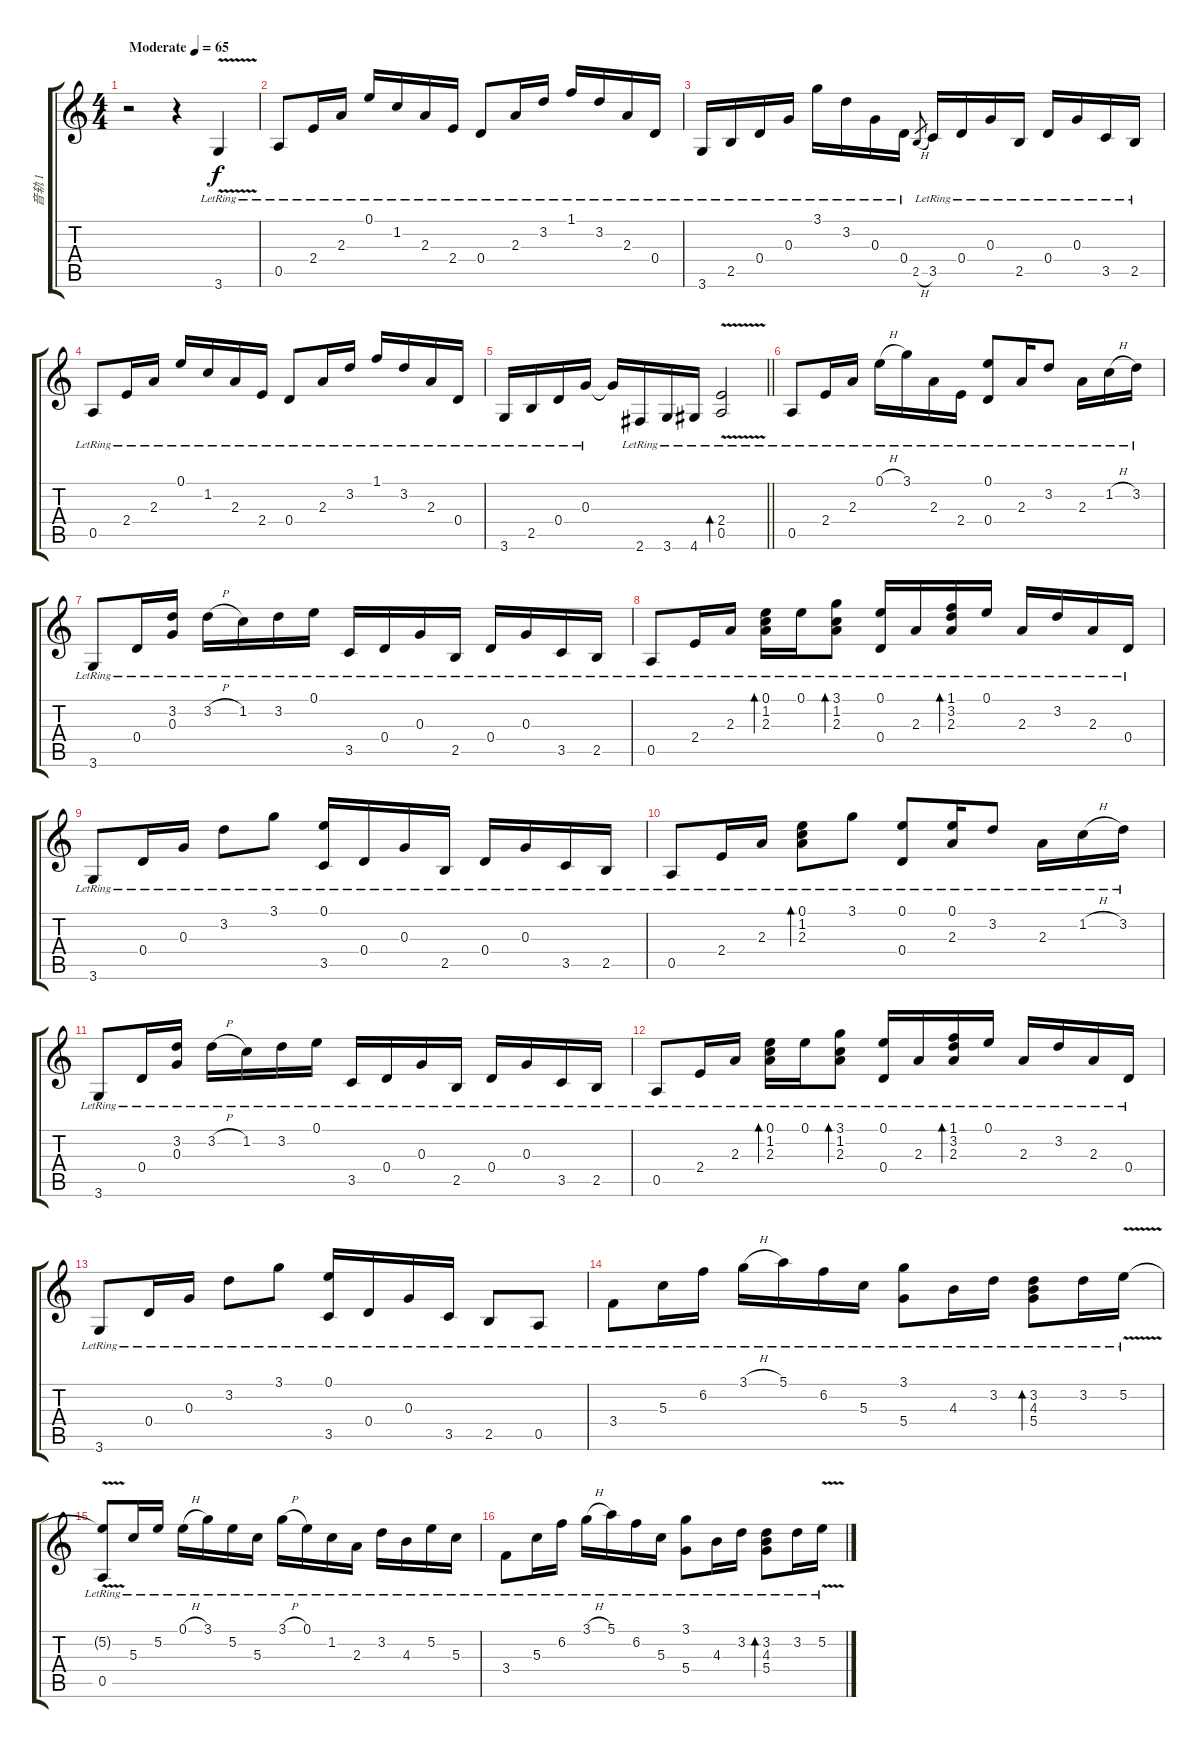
\track ("音轨 1" "音轨 1") {instrument acousticguitarsteel}
\staff {score tabs}
\tuning (E4 B3 G3 D3 A2 E2) {hide}
\ts (4 4)
\tempo (65 "Moderate")
\clef g2
\ks aminor
r.2{dy f instrument acousticguitarsteel} r.4 3.6{v lr}.4 |
0.5{lr}.8 2.4{lr}.16 2.3{lr}.16 0.1{lr}.16 1.2{lr}.16 2.3{lr}.16 2.4{lr}.16 0.4{lr}.8 2.3{lr}.16 3.2{lr}.16 1.1{lr}.16 3.2{lr}.16 2.3{lr}.16 0.4{lr}.16 |
3.6{lr}.16{txt ""} 2.5{lr}.16 0.4{lr}.16 0.3{lr}.16 3.1{lr}.16 3.2{lr}.16 0.3{lr}.16 0.4{lr}.16 2.5{h}.8{gr} 3.5{lr}.16 0.4{lr}.16 0.3{lr}.16 2.5{lr}.16 0.4{lr}.16 0.3{lr}.16 3.5{lr}.16 2.5{lr}.16 |
0.5{lr}.8 2.4{lr}.16 2.3{lr}.16 0.1{lr}.16 1.2{lr}.16 2.3{lr}.16 2.4{lr}.16 0.4{lr}.8 2.3{lr}.16 3.2{lr}.16 1.1{lr}.16 3.2{lr}.16 2.3{lr}.16 0.4{lr}.16 |
\barLineRight lightlight
3.6{lr}.16 2.5{lr}.16 0.4{lr}.16 0.3{lr}.16 0.3{t}.16 2.6{lr}.16 3.6{lr}.16 4.6{lr}.16 (2.4{v lr} 0.5{lr}).2{bd 60} |
0.5{lr}.8 2.4{lr}.16 2.3{lr}.16 0.1{h lr}.16 3.1{lr}.16 2.3{lr}.16 2.4{lr}.16 (0.1{lr} 0.4{lr}).8 2.3{lr}.16 3.2{lr}.8 2.3{lr}.16 1.2{h lr}.16 3.2{lr}.16 |
3.6{lr}.8 0.4{lr}.16 (3.2{lr} 0.3{lr}).16 3.2{h lr}.16 1.2{lr}.16 3.2{lr}.16 0.1{lr}.16 3.5{lr}.16 0.4{lr}.16 0.3{lr}.16 2.5{lr}.16 0.4{lr}.16 0.3{lr}.16 3.5{lr}.16 2.5{lr}.16 |
0.5{lr}.8 2.4{lr}.16 2.3{lr}.16 (0.1{lr} 1.2{lr} 2.3{lr}).16{bd 60} 0.1{lr}.16 (3.1{lr} 1.2{lr} 2.3{lr}).8{bd 60} (0.1{lr} 0.4{lr}).16 2.3{lr}.16 (1.1{lr} 3.2{lr} 2.3{lr}).16{bd 60} 0.1{lr}.16 2.3{lr}.16 3.2{lr}.16 2.3{lr}.16 0.4{lr}.16 |
3.6{lr}.8 0.4{lr}.16 0.3{lr}.16 3.2{lr}.8 3.1{lr}.8 (0.1{lr} 3.5{lr}).16 0.4{lr}.16 0.3{lr}.16 2.5{lr}.16 0.4{lr}.16 0.3{lr}.16 3.5{lr}.16 2.5{lr}.16 |
0.5{lr}.8 2.4{lr}.16 2.3{lr}.16 (0.1{lr} 1.2{lr} 2.3{lr}).8{bd 60} 3.1{lr}.8 (0.1{lr} 0.4{lr}).8 (0.1{lr} 2.3{lr}).16 3.2{lr}.8 2.3{lr}.16 1.2{h lr}.16 3.2{lr}.16 |
3.6{lr}.8 0.4{lr}.16 (3.2{lr} 0.3{lr}).16 3.2{h lr}.16 1.2{lr}.16 3.2{lr}.16 0.1{lr}.16 3.5{lr}.16 0.4{lr}.16 0.3{lr}.16 2.5{lr}.16 0.4{lr}.16 0.3{lr}.16 3.5{lr}.16 2.5{lr}.16 |
0.5{lr}.8 2.4{lr}.16 2.3{lr}.16 (0.1{lr} 1.2{lr} 2.3{lr}).16{bd 60} 0.1{lr}.16 (3.1{lr} 1.2{lr} 2.3{lr}).8{bd 60} (0.1{lr} 0.4{lr}).16 2.3{lr}.16 (1.1{lr} 3.2{lr} 2.3{lr}).16{bd 60} 0.1{lr}.16 2.3{lr}.16 3.2{lr}.16 2.3{lr}.16 0.4{lr}.16 |
3.6{lr}.8 0.4{lr}.16 0.3{lr}.16 3.2{lr}.8 3.1{lr}.8 (0.1{lr} 3.5{lr}).16 0.4{lr}.16 0.3{lr}.16 3.5{lr}.16 2.5{lr}.8 0.5{lr}.8 |
3.4{lr}.8 5.3{lr}.16 6.2{lr}.16 3.1{h lr}.16 5.1{lr}.16 6.2{lr}.16 5.3{lr}.16 (3.1{lr} 5.4{lr}).8 4.3{lr}.16 3.2{lr}.16 (3.2{lr} 4.3{lr} 5.4{lr}).8{bd 60} 3.2{lr}.16 5.2{v lr}.16 |
(5.2{t} 0.5{lr}).8 5.3{lr}.16 5.2{lr}.16 0.1{h lr}.16 3.1{lr}.16 5.2{lr}.16 5.3{lr}.16 3.1{h lr}.16 0.1{lr}.16 1.2{lr}.16 2.3{lr}.16 3.2{lr}.16 4.3{lr}.16 5.2{lr}.16 5.3{lr}.16 |
3.4{lr}.8 5.3{lr}.16 6.2{lr}.16 3.1{h lr}.16 5.1{lr}.16 6.2{lr}.16 5.3{lr}.16 (3.1{lr} 5.4{lr}).8 4.3{lr}.16 3.2{lr}.16 (3.2{lr} 4.3{lr} 5.4{lr}).8{bd 60} 3.2{lr}.16 5.2{v lr}.16
